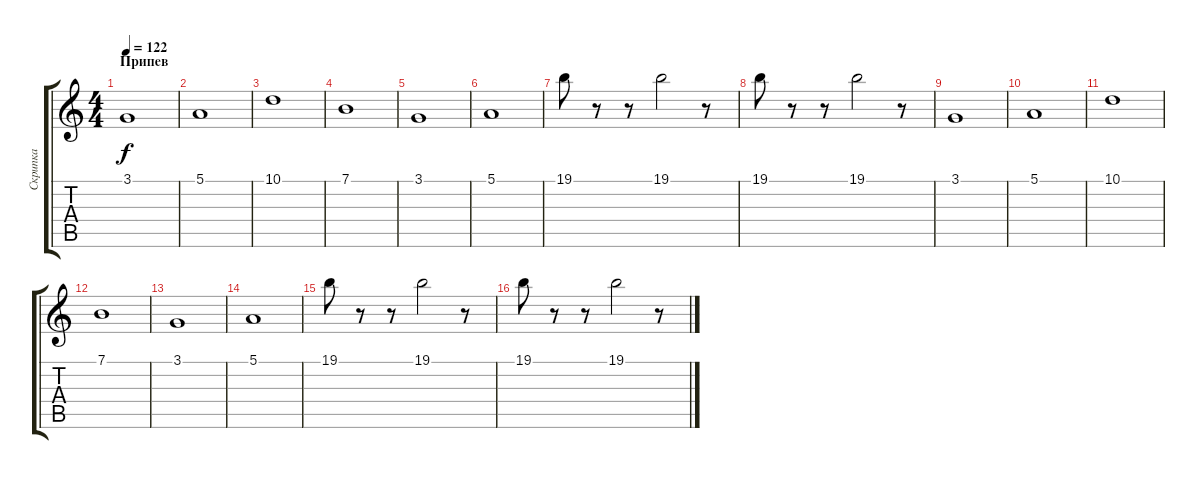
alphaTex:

\track ("Скрипка" "Скрипка") {instrument synthstrings1}
\staff {score tabs}
\tuning (E4 B3 G3 D3 A2 E2) {hide}
\ts (4 4)
\section ("" "Припев")
\tempo 122
\clef g2
\ks c
3.1.1{dy f} |
5.1.1 |
10.1.1 |
7.1.1 |
3.1.1 |
5.1.1 |
19.1.8 r.8 r.8 19.1.2 r.8 |
19.1.8 r.8 r.8 19.1.2 r.8 |
3.1.1 |
5.1.1 |
10.1.1 |
7.1.1 |
3.1.1 |
5.1.1 |
19.1.8 r.8 r.8 19.1.2 r.8 |
19.1.8 r.8 r.8 19.1.2 r.8
